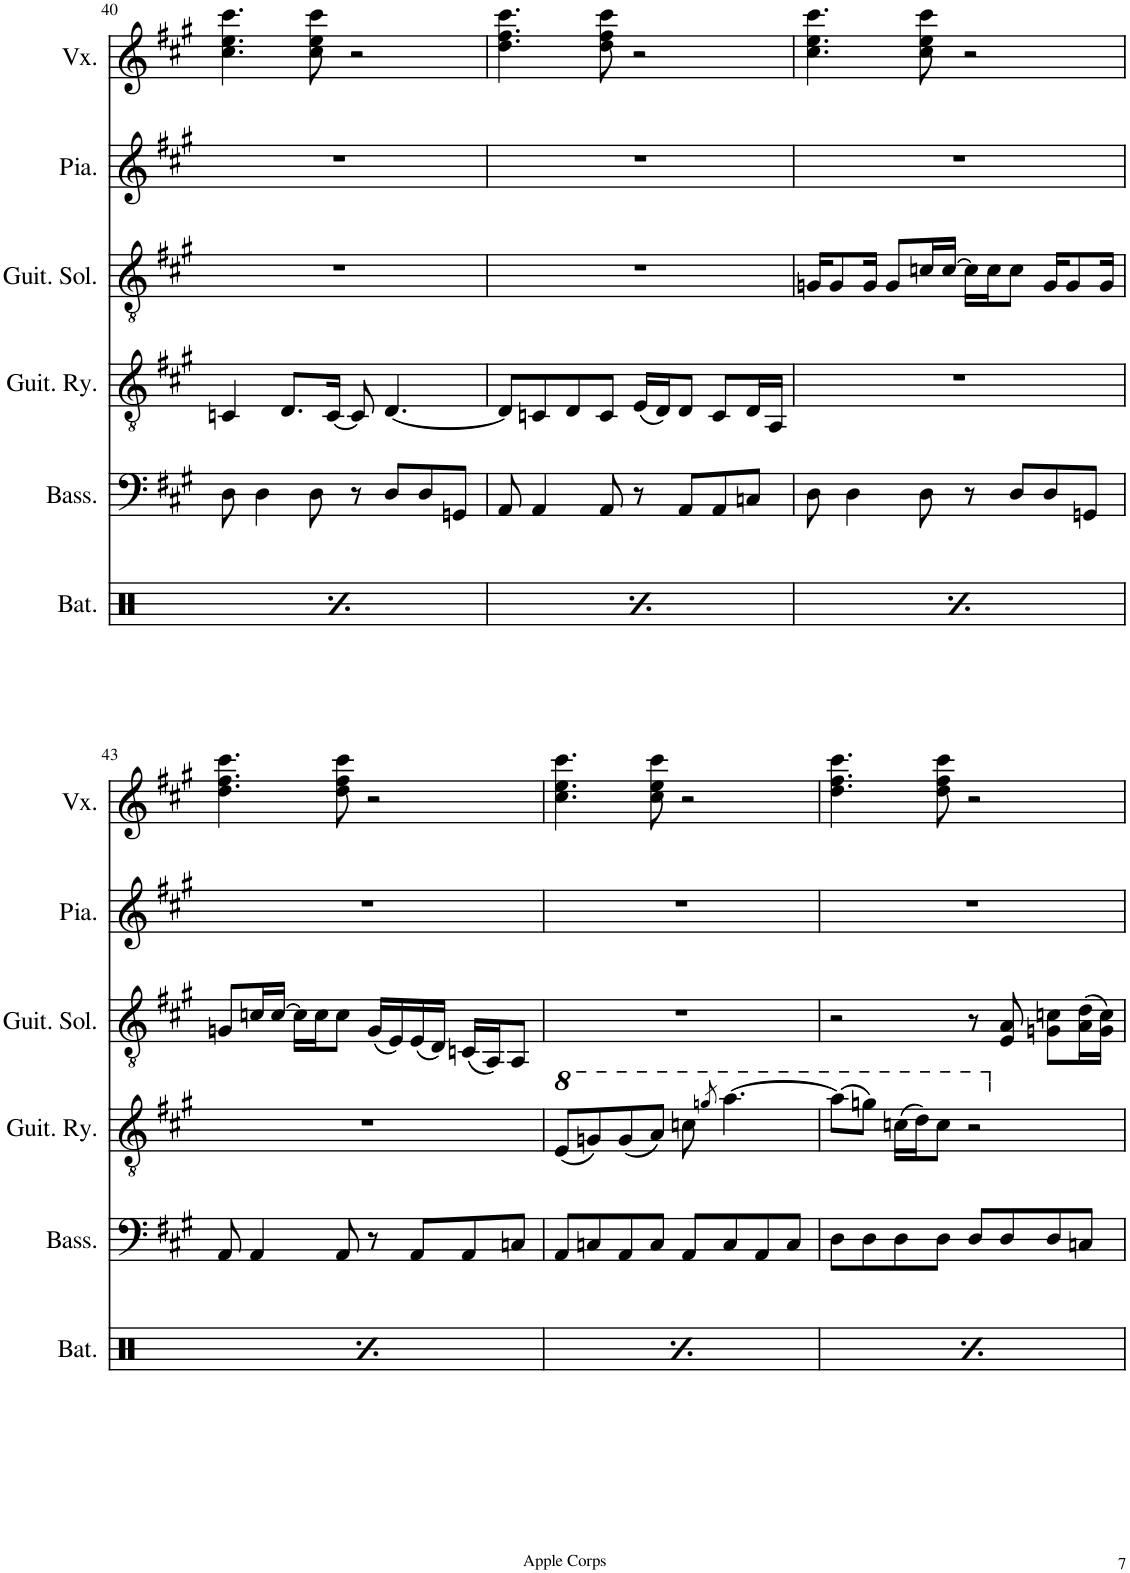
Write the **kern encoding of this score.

**kern	**kern	**kern	**kern	**kern	**kern
*part6	*part5	*part4	*part3	*part2	*part1
*staff6	*staff5	*staff4	*staff3	*staff2	*staff1
*I"Batterie	*I"Basse	*I"Guitare Rythme	*I"Guitare Solo	*I"Piano	*I"Voix
*I'Bat.	*I'Bass.	*I'Guit. Ry.	*I'Guit. Sol.	*I'Pia.	*I'Vx.
!!LO:PB:g=z
*clefX	*clefF4	*clefGv2	*clefGv2	*clefG2	*clefG2
*	*Trd7c12	*	*	*	*
*k[]	*k[f#c#g#]	*k[f#c#g#]	*k[f#c#g#]	*k[f#c#g#]	*k[f#c#g#]
*M4/4	*M4/4	*M4/4	*M4/4	*M4/4	*M4/4
*met(c)	*met(c)	*met(c)	*met(c)	*met(c)	*met(c)
=40	=40	=40	=40	=40	=40
*^	*	*	*	*	*
8Rgg/L	8Rf\L	8D\	4Cn/	1r	1r	4.cc#\ 4.ee\ 4.ccc#\
8Rgg/	8Rf\J	4D\	.	.	.	.
8Rgg/	8r	.	8.D/L	.	.	.
8Rgg/J	8Rf\	8D\	.	.	.	8cc#\ 8ee\ 8ccc#\
.	.	.	[16C/Jk	.	.	.
8Rgg/L	8Rf\L	8r	8C/]	.	.	2r
8Rgg/	8Rf\J	8D/L	[4.D/	.	.	.
8Rgg/	8r	8D/	.	.	.	.
8Rgg/J	8Rf\	8GGn/J	.	.	.	.
=41	=41	=41	=41	=41	=41	=41
8Rgg/L	8Rf\L	8AA/	8D/L]	1r	1r	4.dd\ 4.ff#\ 4.ccc#\
8Rgg/	8Rf\J	4AA/	8Cn/	.	.	.
8Rgg/	8r	.	8D/	.	.	.
8Rgg/J	8Rf\	8AA/	8C/J	.	.	8dd\ 8ff#\ 8ccc#\
8Rgg/L	8Rf\L	8r	(16E/LL	.	.	2r
.	.	.	16D/J)	.	.	.
8Rgg/	8Rf\J	8AA/L	8D/J	.	.	.
8Rgg/	8r	8AA/	8C/L	.	.	.
8Rgg/J	8Rf\	8Cn/J	16D/L	.	.	.
.	.	.	16AA/JJ	.	.	.
=42	=42	=42	=42	=42	=42	=42
8Rgg/L	8Rf\L	8D\	1r	16Gn/KL	1r	4.cc#\ 4.ee\ 4.ccc#\
.	.	.	.	8G/	.	.
8Rgg/	8Rf\J	4D\	.	.	.	.
.	.	.	.	16G/Jk	.	.
8Rgg/	8r	.	.	8G/L	.	.
8Rgg/J	8Rf\	8D\	.	16cn/L	.	8cc#\ 8ee\ 8ccc#\
.	.	.	.	[16c/JJ	.	.
8Rgg/L	8Rf\L	8r	.	16c\LL]	.	2r
.	.	.	.	16c\J	.	.
8Rgg/	8Rf\J	8D/L	.	8c\J	.	.
8Rgg/	8r	8D/	.	16G/KL	.	.
.	.	.	.	8G/	.	.
8Rgg/J	8Rf\	8GGn/J	.	.	.	.
.	.	.	.	16G/Jk	.	.
!!LO:LB:g=z
=43	=43	=43	=43	=43	=43	=43
8Rgg/L	8Rf\L	8AA/	1r	8Gn/L	1r	4.dd\ 4.ff#\ 4.ccc#\
8Rgg/	8Rf\J	4AA/	.	16cn/L	.	.
.	.	.	.	[16c/JJ	.	.
8Rgg/	8r	.	.	16c\LL]	.	.
.	.	.	.	16c\J	.	.
8Rgg/J	8Rf\	8AA/	.	8c\J	.	8dd\ 8ff#\ 8ccc#\
8Rgg/L	8Rf\L	8r	.	(16G/LL	.	2r
.	.	.	.	16E/)	.	.
8Rgg/	8Rf\J	8AA/L	.	(16E/	.	.
.	.	.	.	16D/JJ)	.	.
8Rgg/	8r	8AA/	.	(16Cn/LL	.	.
.	.	.	.	16AA/J)	.	.
8Rgg/J	8Rf\	8Cn/J	.	8AA/J	.	.
=44	=44	=44	=44	=44	=44	=44
*	*	*	*8va	*	*	*
8Rgg/L	8Rf\L	8AA/L	(8e/L	1r	1r	4.cc#\ 4.ee\ 4.ccc#\
8Rgg/	8Rf\J	8Cn/	8gn/)	.	.	.
8Rgg/	8r	8AA/	(8g/	.	.	.
8Rgg/J	8Rf\	8C/J	8a/J)	.	.	8cc#\ 8ee\ 8ccc#\
8Rgg/L	8Rf\L	8AA/L	8ccn\	.	.	2r
.	.	.	8qggn/	.	.	.
8Rgg/	8Rf\J	8C/	[4.aa\	.	.	.
8Rgg/	8r	8AA/	.	.	.	.
8Rgg/J	8Rf\	8C/J	.	.	.	.
=45	=45	=45	=45	=45	=45	=45
8Rgg/L	8Rf\L	8D\L	(8aa\L]	2r	1r	4.dd\ 4.ff#\ 4.ccc#\
8Rgg/	8Rf\J	8D\	8ggn\J)	.	.	.
8Rgg/	8r	8D\	(16ccn\LL	.	.	.
.	.	.	16dd\J)	.	.	.
8Rgg/J	8Rf\	8D\J	8cc\J	.	.	8dd\ 8ff#\ 8ccc#\
8Rgg/L	8Rf\L	8D/L	2r	8r	.	2r
8Rgg/	8Rf\J	8D/	.	8E/ 8A/	.	.
8Rgg/	8r	8D/	.	8Gn\ 8cn\L	.	.
8Rgg/J	8Rf\	8Cn/J	.	(16A\ 16d\L	.	.
.	.	.	.	16G\ 16c\JJ)	.	.
*v	*v	*	*	*	*	*
*	*	*X8va	*	*	*
=	=	=	=	=	=
*-	*-	*-	*-	*-	*-
